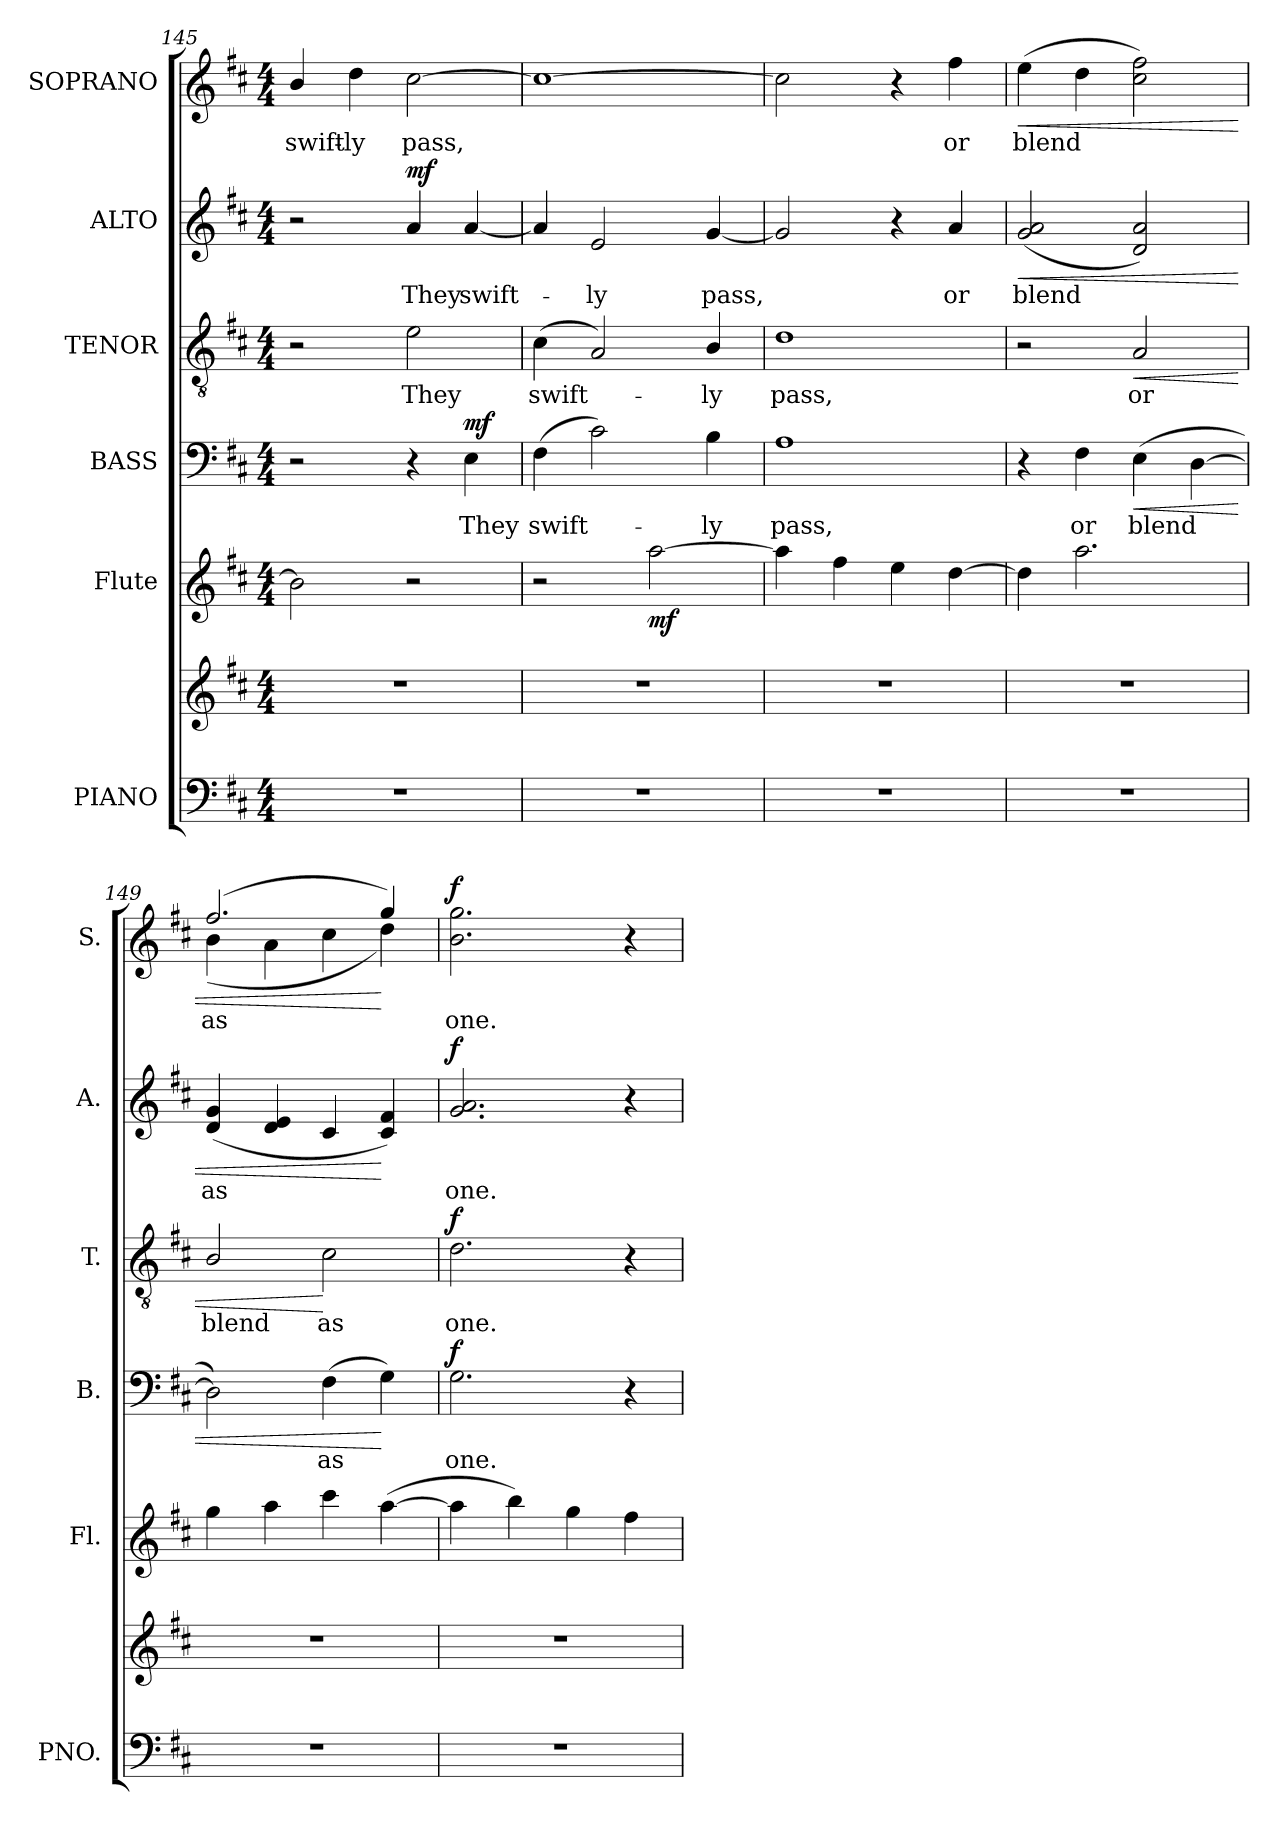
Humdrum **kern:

**kern	**kern	**kern	**dynam	**kern	**text	**dynam	**kern	**text	**dynam	**kern	**text	**dynam	**kern	**text	**dynam
*part6	*part6	*part5	*part5	*part4	*part4	*part4	*part3	*part3	*part3	*part2	*part2	*part2	*part1	*part1	*part1
*staff7	*staff6	*staff5	*staff5	*staff4	*staff4	*staff4	*staff3	*staff3	*staff3	*staff2	*staff2	*staff2	*staff1	*staff1	*staff1
*I"PIANO	*	*I"Flute	*	*I"BASS	*	*	*I"TENOR	*	*	*I"ALTO	*	*	*I"SOPRANO	*	*
*I'PNO.	*	*I'Fl.	*	*I'B.	*	*	*I'T.	*	*	*I'A.	*	*	*I'S.	*	*
*clefF4	*clefG2	*clefG2	*	*clefF4	*	*	*clefGv2	*	*	*clefG2	*	*	*clefG2	*	*
*	*	*	*	*	*	*	*ITrd7c12	*	*	*	*	*	*	*	*
*k[f#c#]	*k[f#c#]	*k[f#c#]	*	*k[f#c#]	*	*	*k[f#c#]	*	*	*k[f#c#]	*	*	*k[f#c#]	*	*
*b:	*b:	*b:	*	*b:	*	*	*b:	*	*	*b:	*	*	*b:	*	*
*M4/4	*M4/4	*M4/4	*	*M4/4	*	*	*M4/4	*	*	*M4/4	*	*	*M4/4	*	*
=145	=145	=145	=145	=145	=145	=145	=145	=145	=145	=145	=145	=145	=145	=145	=145
!	!	!	!	!	!	!	!	!	!	!	!	!	!	!LO:LY:b:color=#000000	!
1r	1r	2bi\]	.	2r	.	.	2r	.	.	2r	.	.	4bi/	swift-	.
!	!	!	!	!	!	!	!	!	!	!	!	!	!	!LO:LY:b:color=#000000	!
.	.	.	.	.	.	.	.	.	.	.	.	.	4ddi\	-ly	.
!	!	!	!	!	!	!	!	!LO:LY:b:color=#000000	!	!	!	!	!	!	!
!	!	!	!	!	!	!	!	!	!	!	!LO:LY:b:color=#000000	!	!	!	!
!	!	!	!	!	!	!	!	!	!	!	!	!	!	!LO:LY:b:color=#000000	!
.	.	2r	.	4r	.	.	2Ei\	They	.	4ai/	They	mf	[>2cc#i\	pass,	.
!	!	!	!	!	!LO:LY:b:color=#000000	!	!	!	!	!	!	!	!	!	!
!	!	!	!	!	!	!	!	!	!	!	!LO:LY:b:color=#000000	!	!	!	!
.	.	.	.	4Ei\	They	mf	.	.	.	[<4ai/	swift-	.	.	.	.
=146	=146	=146	=146	=146	=146	=146	=146	=146	=146	=146	=146	=146	=146	=146	=146
!	!	!	!	!	!LO:LY:b:color=#000000	!	!	!	!	!	!	!	!	!	!
!	!	!	!	!	!	!	!	!LO:LY:b:color=#000000	!	!	!	!	!	!	!
1r	1r	2r	.	(4F#i\	swift-	.	(4C#i\	swift-	.	4ai/]	.	.	1cc#i_>	.	.
!	!	!	!	!	!	!	!	!	!	!	!LO:LY:b:color=#000000	!	!	!	!
.	.	.	.	2c#i\)	.	.	2AAi/)	.	.	2ei/	-ly	.	.	.	.
.	.	[>2aai\	mf	.	.	.	.	.	.	.	.	.	.	.	.
!	!	!	!	!	!LO:LY:b:color=#000000	!	!	!	!	!	!	!	!	!	!
!	!	!	!	!	!	!	!	!LO:LY:b:color=#000000	!	!	!	!	!	!	!
!	!	!	!	!	!	!	!	!	!	!	!LO:LY:b:color=#000000	!	!	!	!
.	.	.	.	4Bi\	-ly	.	4BBi/	-ly	.	[<4gi/	pass,	.	.	.	.
!!LO:LB:g=z
=147	=147	=147	=147	=147	=147	=147	=147	=147	=147	=147	=147	=147	=147	=147	=147
!	!	!	!	!	!LO:LY:b:color=#000000	!	!	!	!	!	!	!	!	!	!
!	!	!	!	!	!	!	!	!LO:LY:b:color=#000000	!	!	!	!	!	!	!
1r	1r	4aai\]	.	1Ai	pass,	.	1Di	pass,	.	2gi/]	.	.	2cc#i\]	.	.
.	.	4ff#i\	.	.	.	.	.	.	.	.	.	.	.	.	.
.	.	4eei\	.	.	.	.	.	.	.	4r	.	.	4r	.	.
!	!	!	!	!	!	!	!	!	!	!	!LO:LY:b:color=#000000	!	!	!	!
!	!	!	!	!	!	!	!	!	!	!	!	!	!	!LO:LY:b:color=#000000	!
.	.	[>4ddi\	.	.	.	.	.	.	.	4ai/	or	.	4ff#i\	or	.
=148	=148	=148	=148	=148	=148	=148	=148	=148	=148	=148	=148	=148	=148	=148	=148
!	!	!	!	!	!	!	!	!	!	!	!LO:LY:b:color=#000000	!LO:HP:b	!	!	!
!	!	!	!	!	!	!	!	!	!	!	!	!	!	!LO:LY:b:color=#000000	!LO:HP:b
1r	1r	4ddi\]	.	4r	.	.	2r	.	.	(2gi/ 2ai	blend	<	(4eei\	blend	<
!	!	!	!	!	!LO:LY:b:color=#000000	!	!	!	!	!	!	!	!	!	!
.	.	2.aai\	.	4F#i\	or	.	.	.	.	.	.	.	4ddi\	.	.
!	!	!	!	!	!LO:LY:b:color=#000000	!LO:HP:b	!	!	!	!	!	!	!	!	!
!	!	!	!	!	!	!	!	!LO:LY:b:color=#000000	!LO:HP:b	!	!	!	!	!	!
.	.	.	.	(4Ei\	blend	<	2AAi/	or	<	2di/ 2ai)	.	.	2cc#i\ 2ff#i)	.	.
.	.	.	.	[>4Di\	.	.	.	.	.	.	.	.	.	.	.
=149	=149	=149	=149	=149	=149	=149	=149	=149	=149	=149	=149	=149	=149	=149	=149
!	!	!	!	!	!	!	!	!LO:LY:b:color=#000000	!	!	!	!	!	!	!
!	!	!	!	!	!	!	!	!	!	!	!LO:LY:b:color=#000000	!	!	!	!
!	!	!	!	!	!	!	!	!	!	!	!	!	!	!LO:LY:b:color=#000000	!
*	*	*	*	*	*	*	*	*	*	*	*	*	*^	*	*
1r	1r	4ggi\	.	2Di\])	.	.	2BBi/	blend	.	(4di/ 4gi	as	.	(2.ff#i/	(4bi\	as	.
.	.	4aai\	.	.	.	.	.	.	.	4di/ 4ei	.	.	.	4ai\	.	.
!	!	!	!	!	!LO:LY:b:color=#000000	!	!	!	!	!	!	!	!	!	!	!
!	!	!	!	!	!	!	!	!LO:LY:b:color=#000000	!	!	!	!	!	!	!	!
.	.	4ccc#i\	.	(4F#i\	as	.	2C#i\	as	[	4c#i/	.	.	.	4cc#i\	.	.
.	.	([>4aai\	.	4Gi\)	.	[	.	.	.	4c#i/ 4f#i)	.	[	4ggi/)	4ddi\)	.	[
*	*	*	*	*	*	*	*	*	*	*	*	*	*v	*v	*	*
=150	=150	=150	=150	=150	=150	=150	=150	=150	=150	=150	=150	=150	=150	=150	=150
*	*	*	*	*	*	*	*	*	*	*	*	*	*^	*	*
!	!	!	!	!	!LO:LY:b:color=#000000	!	!	!	!	!	!	!	!	!	!	!
*	*	*	*	*	*	*	*	*	*	*	*	*	*v	*v	*	*
*	*	*	*	*	*	*	*	*	*	*	*	*	*^	*	*
!	!	!	!	!	!	!	!	!LO:LY:b:color=#000000	!	!	!	!	!	!	!	!
*	*	*	*	*	*	*	*	*	*	*	*	*	*v	*v	*	*
*	*	*	*	*	*	*	*	*	*	*	*	*	*^	*	*
!	!	!	!	!	!	!	!	!	!	!	!LO:LY:b:color=#000000	!	!	!	!	!
*	*	*	*	*	*	*	*	*	*	*	*	*	*v	*v	*	*
*	*	*	*	*	*	*	*	*	*	*	*	*	*^	*	*
!	!	!	!	!	!	!	!	!	!	!	!	!	!	!	!LO:LY:b:color=#000000	!
*	*	*	*	*	*	*	*	*	*	*	*	*	*v	*v	*	*
1r	1r	4aai\]	.	2.Gi\	one.	f	2.Di\	one.	f	2.gi/ 2.ai	one.	f	2.bi\ 2.ggi	one.	f
.	.	4bbi\)	.	.	.	.	.	.	.	.	.	.	.	.	.
.	.	4ggi\	.	.	.	.	.	.	.	.	.	.	.	.	.
.	.	4ff#i\	.	4r	.	.	4r	.	.	4r	.	.	4r	.	.
=	=	=	=	=	=	=	=	=	=	=	=	=	=	=	=
*-	*-	*-	*-	*-	*-	*-	*-	*-	*-	*-	*-	*-	*-	*-	*-
